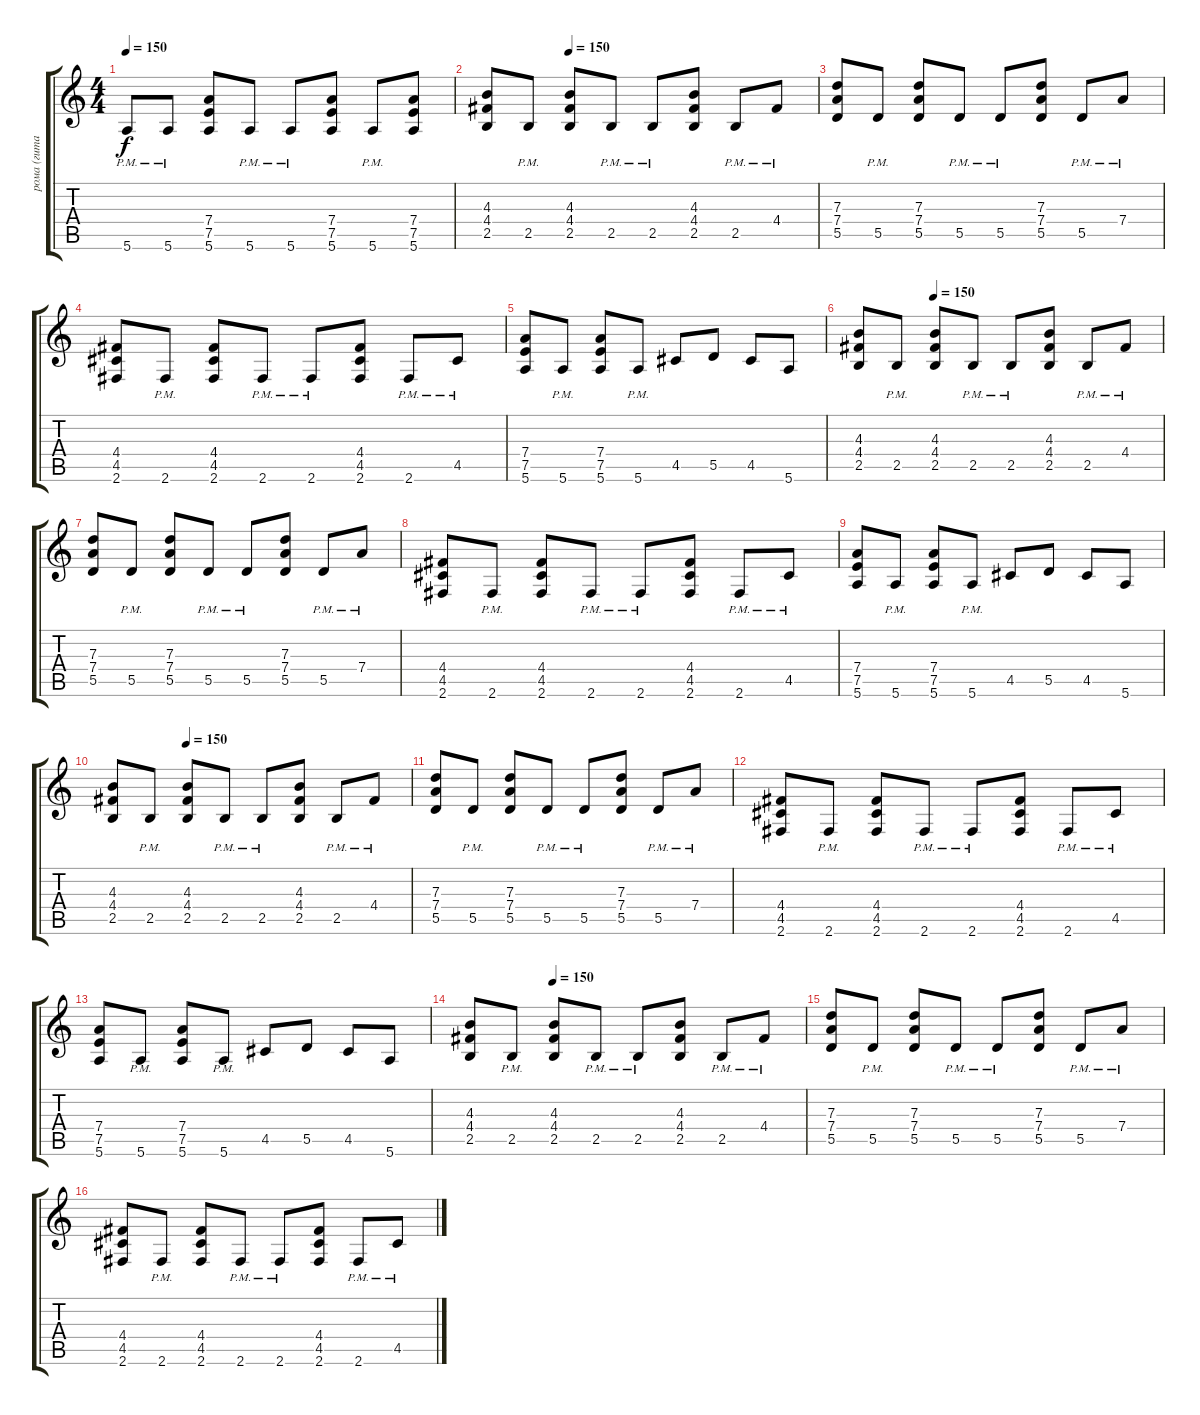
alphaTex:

\track ("рома (гитара)" "рома (гита") {instrument distortionguitar}
\staff {score tabs}
\tuning (E4 B3 G3 D3 A2 E2) {hide}
\ts (4 4)
\tempo 150
\clef g2
\ks c
5.6{pm}.8{dy f} 5.6{pm}.8 (7.4 7.5 5.6).8 5.6{pm}.8 5.6{pm}.8 (7.4 7.5 5.6).8 5.6{pm}.8 (7.4 7.5 5.6).8 |
\tempo (150 0.25)
(4.3 4.4 2.5).8 2.5{pm}.8 (4.3 4.4 2.5).8 2.5{pm}.8 2.5{pm}.8 (4.3 4.4 2.5).8 2.5{pm}.8 4.4{pm}.8 |
(7.3 7.4 5.5).8 5.5{pm}.8 (7.3 7.4 5.5).8 5.5{pm}.8 5.5{pm}.8 (7.3 7.4 5.5).8 5.5{pm}.8 7.4{pm}.8 |
(4.4 4.5 2.6).8 2.6{pm}.8 (4.4 4.5 2.6).8 2.6{pm}.8 2.6{pm}.8 (4.4 4.5 2.6).8 2.6{pm}.8 4.5{pm}.8 |
(7.4 7.5 5.6).8 5.6{pm}.8 (7.4 7.5 5.6).8 5.6{pm}.8 4.5.8 5.5.8 4.5.8 5.6.8 |
\tempo (150 0.25)
(4.3 4.4 2.5).8 2.5{pm}.8 (4.3 4.4 2.5).8 2.5{pm}.8 2.5{pm}.8 (4.3 4.4 2.5).8 2.5{pm}.8 4.4{pm}.8 |
(7.3 7.4 5.5).8 5.5{pm}.8 (7.3 7.4 5.5).8 5.5{pm}.8 5.5{pm}.8 (7.3 7.4 5.5).8 5.5{pm}.8 7.4{pm}.8 |
(4.4 4.5 2.6).8 2.6{pm}.8 (4.4 4.5 2.6).8 2.6{pm}.8 2.6{pm}.8 (4.4 4.5 2.6).8 2.6{pm}.8 4.5{pm}.8 |
(7.4 7.5 5.6).8 5.6{pm}.8 (7.4 7.5 5.6).8 5.6{pm}.8 4.5.8 5.5.8 4.5.8 5.6.8 |
\tempo (150 0.25)
(4.3 4.4 2.5).8 2.5{pm}.8 (4.3 4.4 2.5).8 2.5{pm}.8 2.5{pm}.8 (4.3 4.4 2.5).8 2.5{pm}.8 4.4{pm}.8 |
(7.3 7.4 5.5).8 5.5{pm}.8 (7.3 7.4 5.5).8 5.5{pm}.8 5.5{pm}.8 (7.3 7.4 5.5).8 5.5{pm}.8 7.4{pm}.8 |
(4.4 4.5 2.6).8 2.6{pm}.8 (4.4 4.5 2.6).8 2.6{pm}.8 2.6{pm}.8 (4.4 4.5 2.6).8 2.6{pm}.8 4.5{pm}.8 |
(7.4 7.5 5.6).8 5.6{pm}.8 (7.4 7.5 5.6).8 5.6{pm}.8 4.5.8 5.5.8 4.5.8 5.6.8 |
\tempo (150 0.25)
(4.3 4.4 2.5).8 2.5{pm}.8 (4.3 4.4 2.5).8 2.5{pm}.8 2.5{pm}.8 (4.3 4.4 2.5).8 2.5{pm}.8 4.4{pm}.8 |
(7.3 7.4 5.5).8 5.5{pm}.8 (7.3 7.4 5.5).8 5.5{pm}.8 5.5{pm}.8 (7.3 7.4 5.5).8 5.5{pm}.8 7.4{pm}.8 |
(4.4 4.5 2.6).8 2.6{pm}.8 (4.4 4.5 2.6).8 2.6{pm}.8 2.6{pm}.8 (4.4 4.5 2.6).8 2.6{pm}.8 4.5{pm}.8
